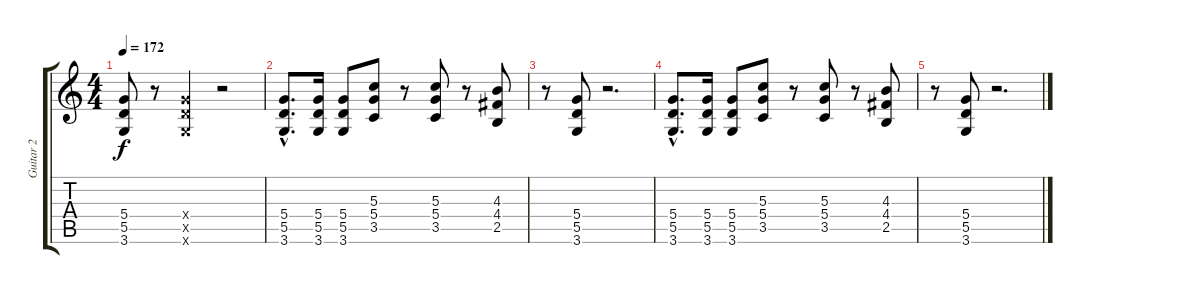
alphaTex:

\track ("Guitar 2" "Guitar 2") {instrument overdrivenguitar}
\staff {score tabs}
\tuning (E4 B3 G3 D3 A2 E2) {hide}
\ts (4 4)
\tempo 172
\clef g2
\ks c
(5.4 5.5 3.6).8{dy f} r.8 (5.4{x} 5.5{x} 3.6{x}).4 r.2 |
(5.4{hac} 5.5{hac} 3.6{hac}).8{d} (5.4 5.5 3.6).16 (5.4 5.5 3.6).8 (5.3 5.4 3.5).8 r.8 (5.3 5.4 3.5).8 r.8 (4.3 4.4 2.5).8 |
r.8 (5.4 5.5 3.6).8 r.2{d} |
(5.4{hac} 5.5{hac} 3.6{hac}).8{d} (5.4 5.5 3.6).16 (5.4 5.5 3.6).8 (5.3 5.4 3.5).8 r.8 (5.3 5.4 3.5).8 r.8 (4.3 4.4 2.5).8 |
r.8 (5.4 5.5 3.6).8 r.2{d}
